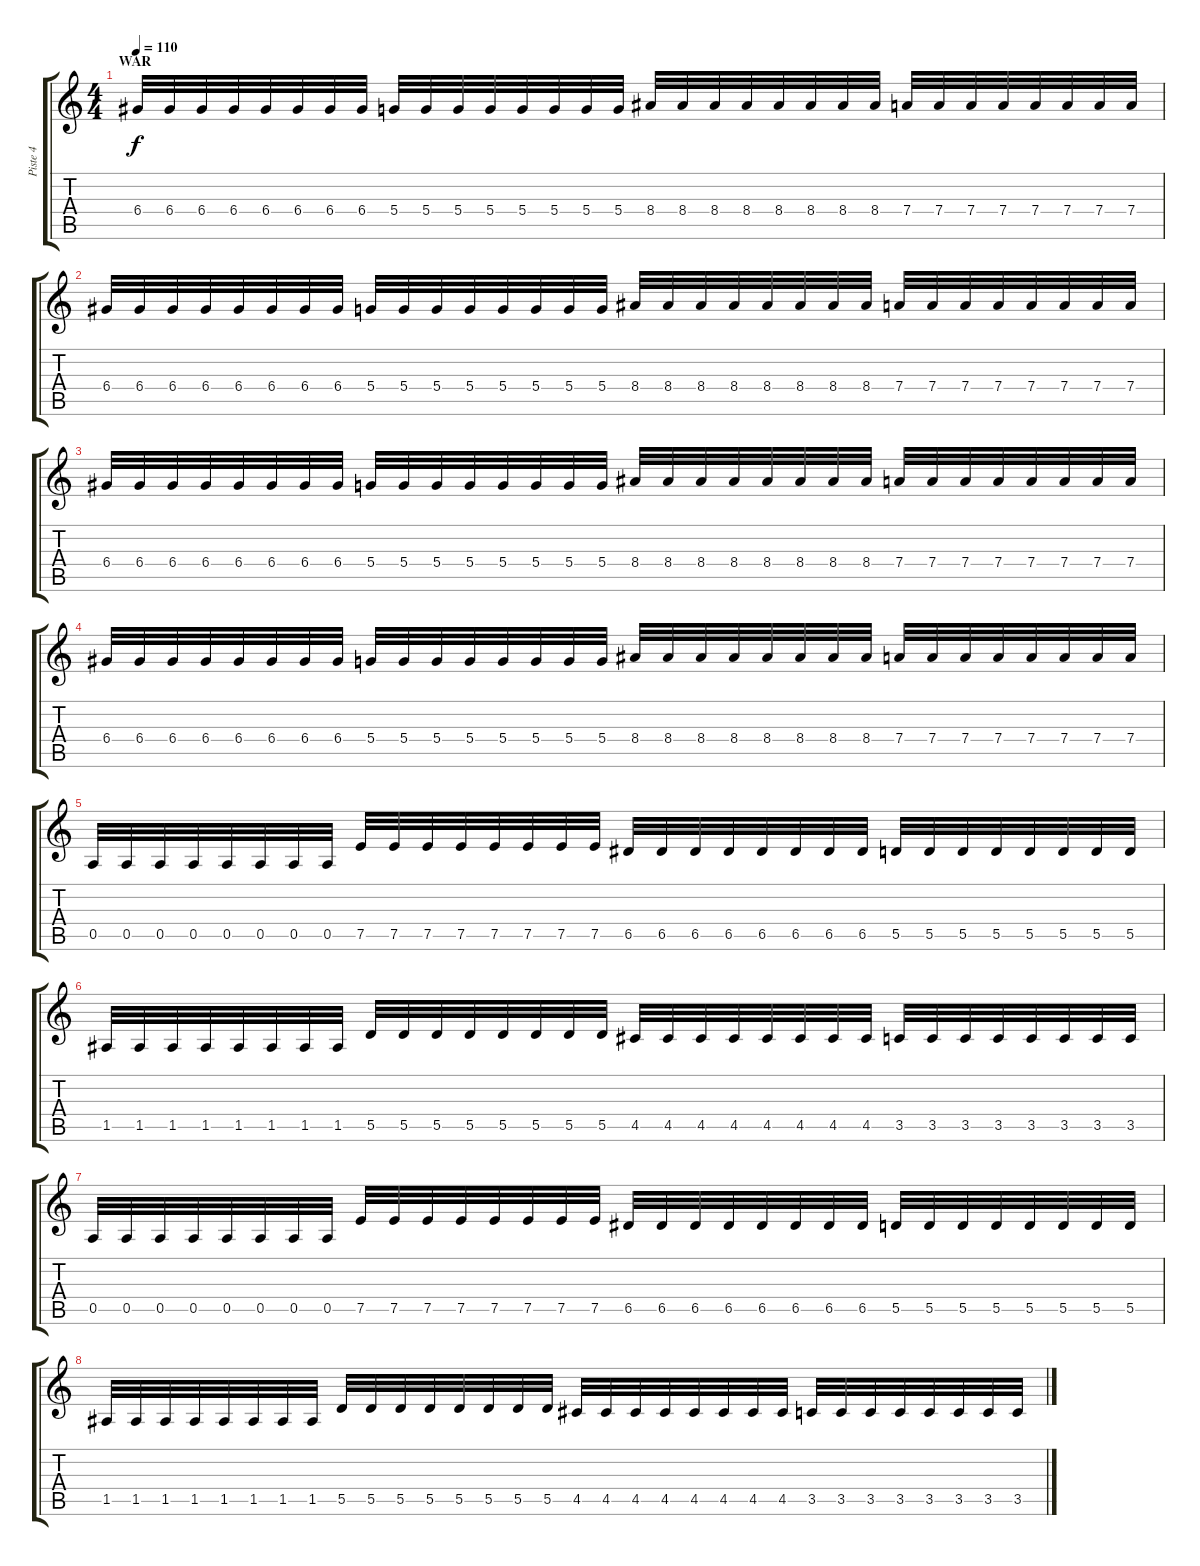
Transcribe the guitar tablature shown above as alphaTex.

\track ("Piste 4" "Piste 4") {instrument distortionguitar}
\staff {score tabs}
\tuning (E4 B3 G3 D3 A2 E2) {hide}
\ts (4 4)
\section ("" "WAR")
\tempo 110
\clef g2
\ks c
6.4.32{dy f instrument distortionguitar} 6.4.32 6.4.32 6.4.32 6.4.32 6.4.32 6.4.32 6.4.32 5.4.32 5.4.32 5.4.32 5.4.32 5.4.32 5.4.32 5.4.32 5.4.32 8.4.32 8.4.32 8.4.32 8.4.32 8.4.32 8.4.32 8.4.32 8.4.32 7.4.32 7.4.32 7.4.32 7.4.32 7.4.32 7.4.32 7.4.32 7.4.32 |
6.4.32 6.4.32 6.4.32 6.4.32 6.4.32 6.4.32 6.4.32 6.4.32 5.4.32 5.4.32 5.4.32 5.4.32 5.4.32 5.4.32 5.4.32 5.4.32 8.4.32 8.4.32 8.4.32 8.4.32 8.4.32 8.4.32 8.4.32 8.4.32 7.4.32 7.4.32 7.4.32 7.4.32 7.4.32 7.4.32 7.4.32 7.4.32 |
6.4.32 6.4.32 6.4.32 6.4.32 6.4.32 6.4.32 6.4.32 6.4.32 5.4.32 5.4.32 5.4.32 5.4.32 5.4.32 5.4.32 5.4.32 5.4.32 8.4.32 8.4.32 8.4.32 8.4.32 8.4.32 8.4.32 8.4.32 8.4.32 7.4.32 7.4.32 7.4.32 7.4.32 7.4.32 7.4.32 7.4.32 7.4.32 |
6.4.32 6.4.32 6.4.32 6.4.32 6.4.32 6.4.32 6.4.32 6.4.32 5.4.32 5.4.32 5.4.32 5.4.32 5.4.32 5.4.32 5.4.32 5.4.32 8.4.32 8.4.32 8.4.32 8.4.32 8.4.32 8.4.32 8.4.32 8.4.32 7.4.32 7.4.32 7.4.32 7.4.32 7.4.32 7.4.32 7.4.32 7.4.32 |
0.5.32 0.5.32 0.5.32 0.5.32 0.5.32 0.5.32 0.5.32 0.5.32 7.5.32 7.5.32 7.5.32 7.5.32 7.5.32 7.5.32 7.5.32 7.5.32 6.5.32 6.5.32 6.5.32 6.5.32 6.5.32 6.5.32 6.5.32 6.5.32 5.5.32 5.5.32 5.5.32 5.5.32 5.5.32 5.5.32 5.5.32 5.5.32 |
1.5.32 1.5.32 1.5.32 1.5.32 1.5.32 1.5.32 1.5.32 1.5.32 5.5.32 5.5.32 5.5.32 5.5.32 5.5.32 5.5.32 5.5.32 5.5.32 4.5.32 4.5.32 4.5.32 4.5.32 4.5.32 4.5.32 4.5.32 4.5.32 3.5.32 3.5.32 3.5.32 3.5.32 3.5.32 3.5.32 3.5.32 3.5.32 |
0.5.32 0.5.32 0.5.32 0.5.32 0.5.32 0.5.32 0.5.32 0.5.32 7.5.32 7.5.32 7.5.32 7.5.32 7.5.32 7.5.32 7.5.32 7.5.32 6.5.32 6.5.32 6.5.32 6.5.32 6.5.32 6.5.32 6.5.32 6.5.32 5.5.32 5.5.32 5.5.32 5.5.32 5.5.32 5.5.32 5.5.32 5.5.32 |
1.5.32 1.5.32 1.5.32 1.5.32 1.5.32 1.5.32 1.5.32 1.5.32 5.5.32 5.5.32 5.5.32 5.5.32 5.5.32 5.5.32 5.5.32 5.5.32 4.5.32 4.5.32 4.5.32 4.5.32 4.5.32 4.5.32 4.5.32 4.5.32 3.5.32 3.5.32 3.5.32 3.5.32 3.5.32 3.5.32 3.5.32 3.5.32
